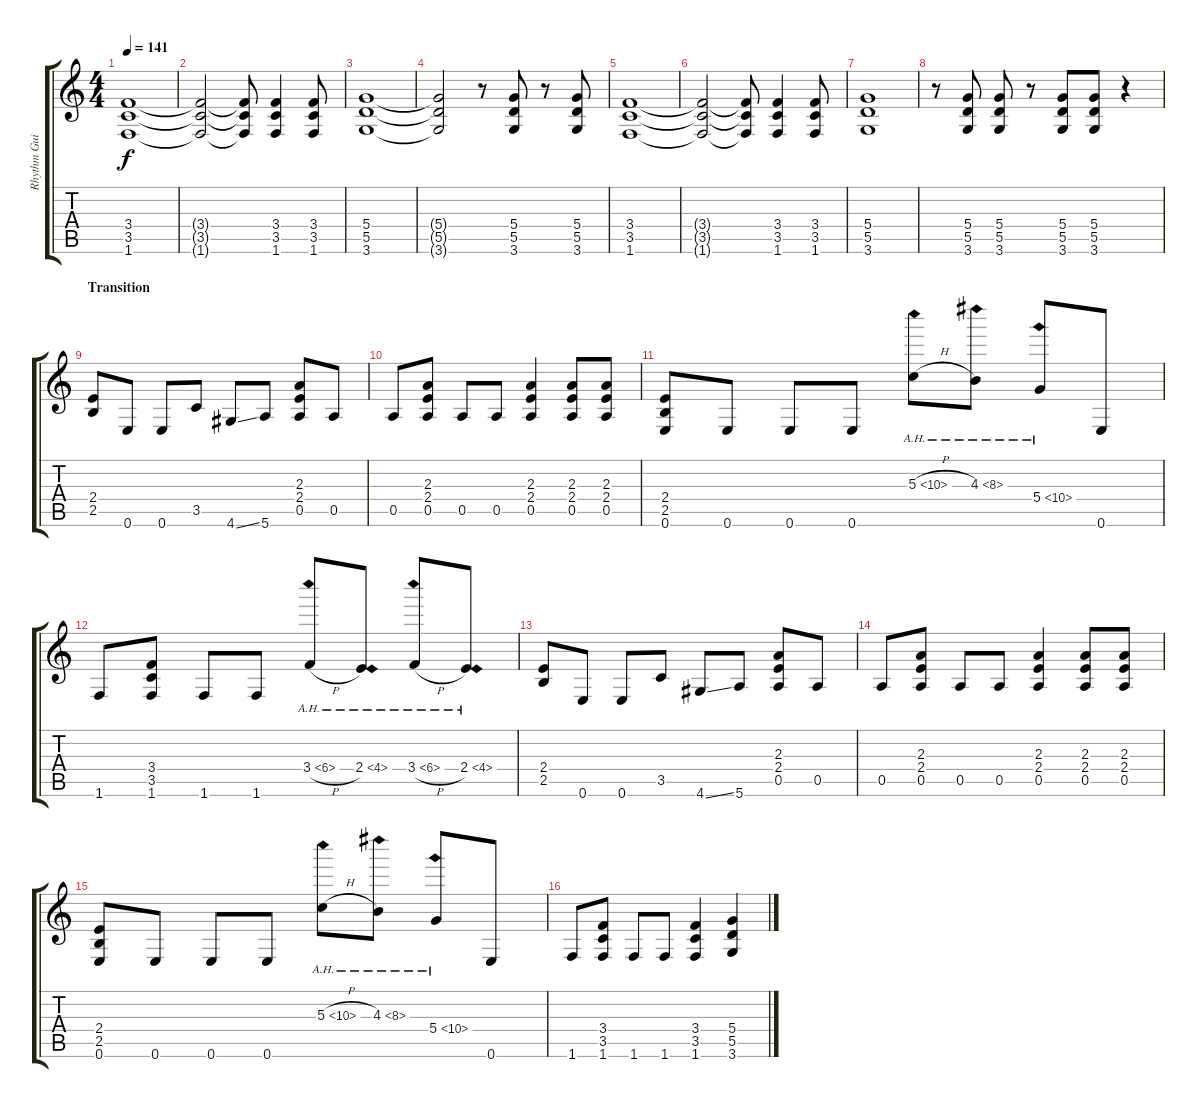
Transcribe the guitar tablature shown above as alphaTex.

\track ("Rhythm Guitar" "Rhythm Gui") {instrument distortionguitar}
\staff {score tabs}
\tuning (E4 B3 G3 D3 A2 E2) {hide}
\ts (4 4)
\tempo 141
\clef g2
\ks c
(3.4 3.5 1.6).1{dy f} |
(3.4{t} 3.5{t} 1.6{t}).2 (3.4{t} 3.5{t} 1.6{t}).8 (3.4 3.5 1.6).4 (3.4 3.5 1.6).8 |
(5.4 5.5 3.6).1 |
(5.4{t} 5.5{t} 3.6{t}).2 r.8 (5.4 5.5 3.6).8 r.8 (5.4 5.5 3.6).8 |
(3.4 3.5 1.6).1 |
(3.4{t} 3.5{t} 1.6{t}).2 (3.4{t} 3.5{t} 1.6{t}).8 (3.4 3.5 1.6).4 (3.4 3.5 1.6).8 |
(5.4 5.5 3.6).1 |
r.8 (5.4 5.5 3.6).8 (5.4 5.5 3.6).8 r.8 (5.4 5.5 3.6).8 (5.4 5.5 3.6).8 r.4 |
\section ("" "Transition")
(2.4 2.5).8 0.6.8 0.6.8 3.5.8 4.6{ss}.8 5.6.8 (2.3 2.4 0.5).8 0.5.8 |
0.5.8 (2.3 2.4 0.5).8 0.5.8 0.5.8 (2.3 2.4 0.5).4 (2.3 2.4 0.5).8 (2.3 2.4 0.5).8 |
(2.4 2.5 0.6).8 0.6.8 0.6.8 0.6.8 5.3{ah 5 h}.8 4.3{ah 4}.8 5.4{ah 5}.8 0.6.8 |
1.6.8 (3.4 3.5 1.6).8 1.6.8 1.6.8 3.4{ah 3 h}.8 2.4{ah 2}.8 3.4{ah 3 h}.8 2.4{ah 2}.8 |
(2.4 2.5).8 0.6.8 0.6.8 3.5.8 4.6{ss}.8 5.6.8 (2.3 2.4 0.5).8 0.5.8 |
0.5.8 (2.3 2.4 0.5).8 0.5.8 0.5.8 (2.3 2.4 0.5).4 (2.3 2.4 0.5).8 (2.3 2.4 0.5).8 |
(2.4 2.5 0.6).8 0.6.8 0.6.8 0.6.8 5.3{ah 5 h}.8 4.3{ah 4}.8 5.4{ah 5}.8 0.6.8 |
1.6.8 (3.4 3.5 1.6).8 1.6.8 1.6.8 (3.4 3.5 1.6).4 (5.4 5.5 3.6).4
